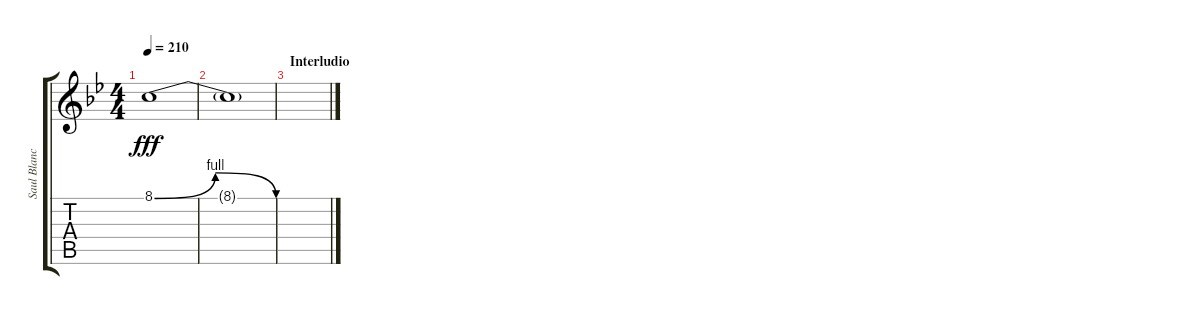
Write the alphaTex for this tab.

\track ("Saul Blanch" "Saul Blanc") {instrument baritonesax}
\staff {score tabs}
\tuning (E4 B3 G3 D3 A2 E2) {hide}
\ts (4 4)
\tempo 210
\clef g2
\ks gminor
8.1{be (bendrelease 0 0 10 4 35 4 60 0)}.1{dy fff} |
8.1{t}.1 |
\section ("" "Interludio")
